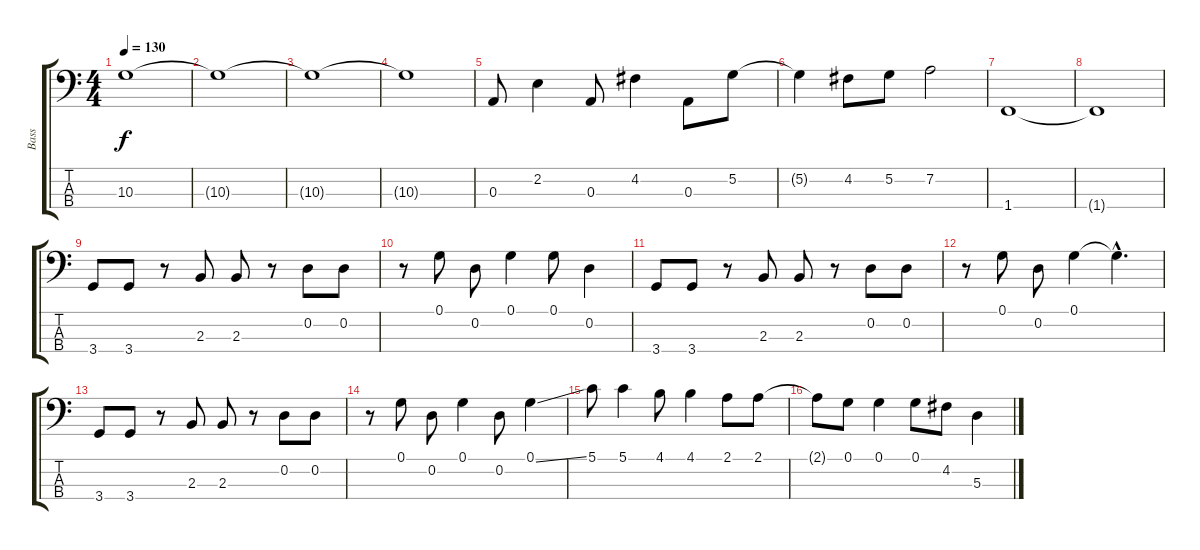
\track ("Bass" "Bass") {instrument electricbasspick}
\staff {score tabs}
\tuning (G2 D2 A1 E1) {hide}
\ts (4 4)
\tempo 130
\clef f4
\ks c
10.3.1{dy f} |
10.3{t}.1 |
10.3{t}.1 |
10.3{t}.1 |
0.3.8 2.2.4 0.3.8 4.2.4 0.3.8 5.2.8 |
5.2{t}.4 4.2.8 5.2.8 7.2.2 |
1.4.1 |
1.4{t}.1 |
3.4.8 3.4.8 r.8 2.3.8 2.3.8 r.8 0.2.8 0.2.8 |
r.8 0.1.8 0.2.8 0.1.4 0.1.8 0.2.4 |
3.4.8 3.4.8 r.8 2.3.8 2.3.8 r.8 0.2.8 0.2.8 |
r.8 0.1.8 0.2.8 0.1.4 0.1{hac t}.4{d} |
3.4.8 3.4.8 r.8 2.3.8 2.3.8 r.8 0.2.8 0.2.8 |
r.8 0.1.8 0.2.8 0.1.4 0.2.8 0.1{ss}.4 |
5.1.8 5.1.4 4.1.8 4.1.4 2.1.8 2.1.8 |
2.1{t}.8 0.1.8 0.1.4 0.1.8 4.2.8 5.3.4
